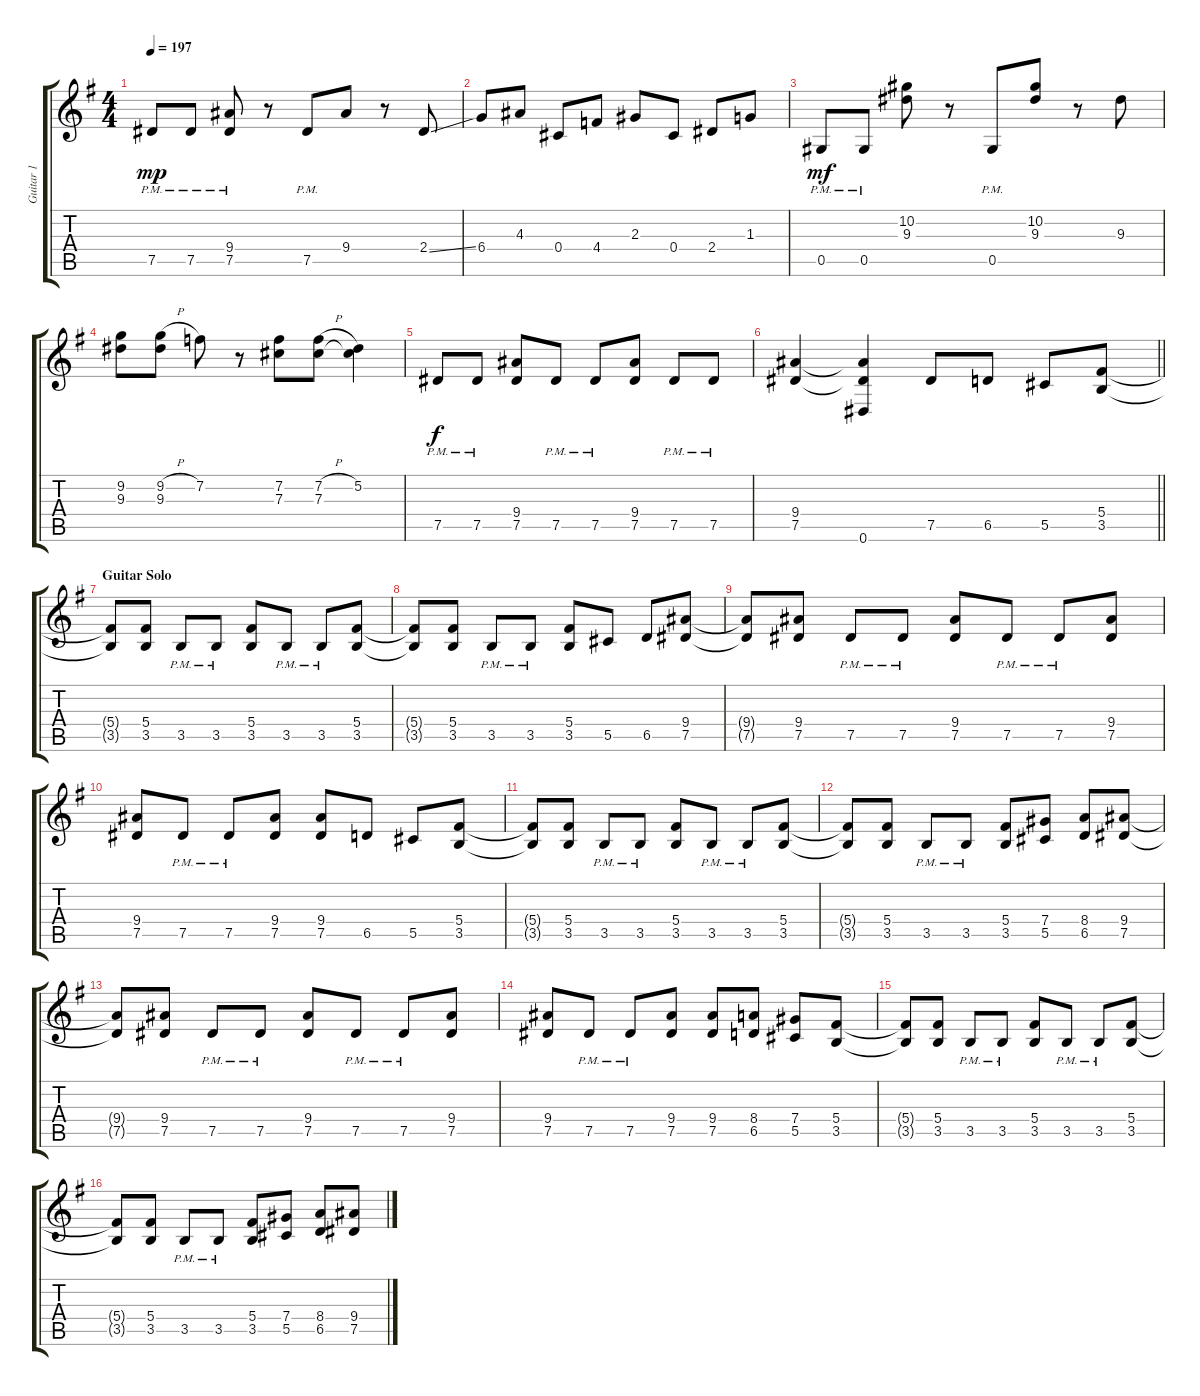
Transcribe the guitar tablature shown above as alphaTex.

\track ("Guitar 1" "Guitar 1") {instrument distortionguitar}
\staff {score tabs}
\tuning (Eb4 Bb3 Gb3 Db3 Ab2 Eb2) {hide}
\ts (4 4)
\tempo 197
\clef g2
\ks g
7.5{pm}.8{dy mp} 7.5{pm}.8 (9.4{pm} 7.5{pm}).8 r.8 7.5{pm}.8 9.4.8 r.8 2.4{ss}.8 |
6.4.8 4.3.8 0.4.8 4.4.8 2.3.8 0.4.8 2.4.8 1.3.8 |
0.5{pm}.8{dy mf volume 7 instrument overdrivenguitar} 0.5{pm}.8 (10.2 9.3).8 r.8 0.5{pm}.8 (10.2 9.3).8 r.8 9.3.8 |
(9.2 9.3).8 (9.2{h} 9.3).8 7.2.8 r.8 (7.2 7.3).8 (7.2{h} 7.3).8 (5.2 7.3{t}).4 |
7.5{pm}.8{dy f volume 10 instrument distortionguitar} 7.5{pm}.8 (9.4 7.5).8 7.5{pm}.8 7.5{pm}.8 (9.4 7.5).8 7.5{pm}.8 7.5{pm}.8 |
\barLineRight lightlight
(9.4 7.5).4 (9.4{t} 7.5{t} 0.6).4 7.5.8 6.5.8 5.5.8 (5.4 3.5).8 |
\section ("" "Guitar Solo")
(5.4{t} 3.5{t}).8 (5.4 3.5).8 3.5{pm}.8 3.5{pm}.8 (5.4 3.5).8 3.5{pm}.8 3.5{pm}.8 (5.4 3.5).8 |
(5.4{t} 3.5{t}).8 (5.4 3.5).8 3.5{pm}.8 3.5{pm}.8 (5.4 3.5).8 5.5.8 6.5.8 (9.4 7.5).8 |
(9.4{t} 7.5{t}).8 (9.4 7.5).8 7.5{pm}.8 7.5{pm}.8 (9.4 7.5).8 7.5{pm}.8 7.5{pm}.8 (9.4 7.5).8 |
(9.4 7.5).8 7.5{pm}.8 7.5{pm}.8 (9.4 7.5).8 (9.4 7.5).8 6.5.8 5.5.8 (5.4 3.5).8 |
(5.4{t} 3.5{t}).8 (5.4 3.5).8 3.5{pm}.8 3.5{pm}.8 (5.4 3.5).8 3.5{pm}.8 3.5{pm}.8 (5.4 3.5).8 |
(5.4{t} 3.5{t}).8 (5.4 3.5).8 3.5{pm}.8 3.5{pm}.8 (5.4 3.5).8 (7.4 5.5).8 (8.4 6.5).8 (9.4 7.5).8 |
(9.4{t} 7.5{t}).8 (9.4 7.5).8 7.5{pm}.8 7.5{pm}.8 (9.4 7.5).8 7.5{pm}.8 7.5{pm}.8 (9.4 7.5).8 |
(9.4 7.5).8 7.5{pm}.8 7.5{pm}.8 (9.4 7.5).8 (9.4 7.5).8 (8.4 6.5).8 (7.4 5.5).8 (5.4 3.5).8 |
(5.4{t} 3.5{t}).8 (5.4 3.5).8 3.5{pm}.8 3.5{pm}.8 (5.4 3.5).8 3.5{pm}.8 3.5{pm}.8 (5.4 3.5).8 |
(5.4{t} 3.5{t}).8 (5.4 3.5).8 3.5{pm}.8 3.5{pm}.8 (5.4 3.5).8 (7.4 5.5).8 (8.4 6.5).8 (9.4 7.5).8
